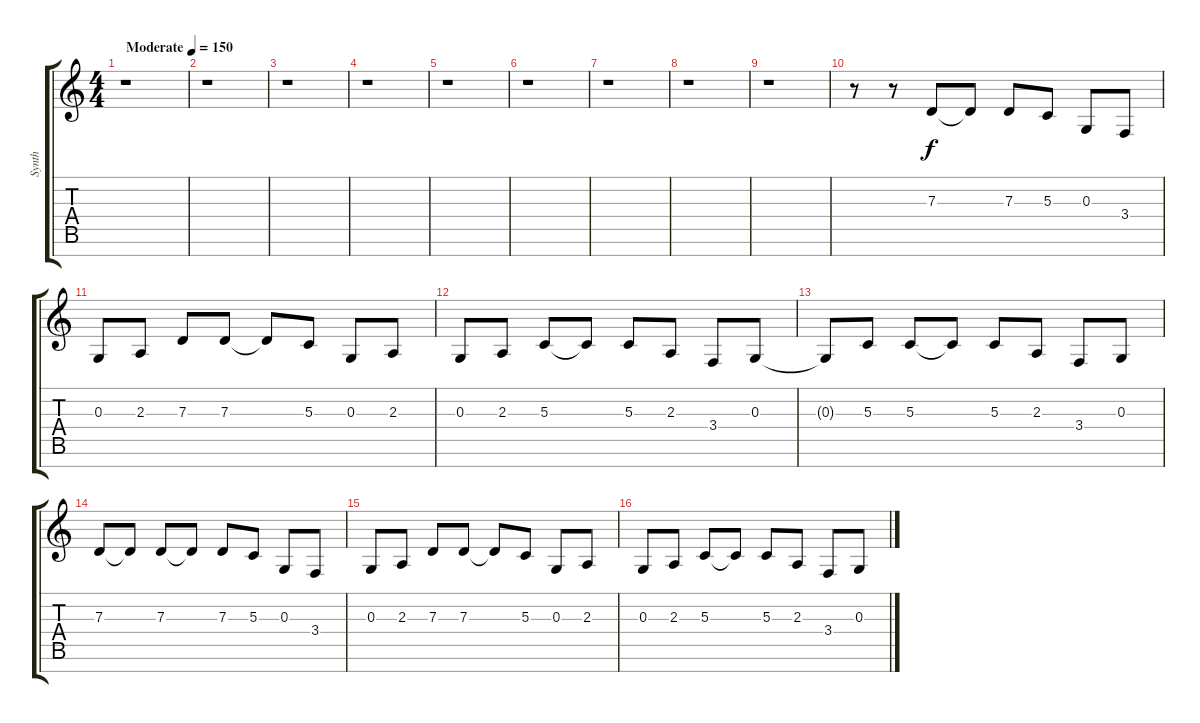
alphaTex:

\track ("Synth" "Synth") {instrument lead2sawtooth}
\staff {score tabs}
\tuning (E4 B3 G3 D3 A2 E2 B1) {hide}
\ts (4 4)
\tempo (150 "Moderate")
\clef g2
\ks c
r.1{dy f instrument lead2sawtooth} |
r.1 |
r.1 |
r.1 |
r.1 |
r.1 |
r.1 |
r.1 |
r.1 |
r.8 r.8 7.3.8 7.3{t}.8 7.3.8 5.3.8 0.3.8 3.4.8 |
0.3.8 2.3.8 7.3.8 7.3.8 7.3{t}.8 5.3.8 0.3.8 2.3.8 |
0.3.8 2.3.8 5.3.8 5.3{t}.8 5.3.8 2.3.8 3.4.8 0.3.8 |
0.3{t}.8 5.3.8 5.3.8 5.3{t}.8 5.3.8 2.3.8 3.4.8 0.3.8 |
7.3.8 7.3{t}.8 7.3.8 7.3{t}.8 7.3.8 5.3.8 0.3.8 3.4.8 |
0.3.8 2.3.8 7.3.8 7.3.8 7.3{t}.8 5.3.8 0.3.8 2.3.8 |
0.3.8 2.3.8 5.3.8 5.3{t}.8 5.3.8 2.3.8 3.4.8 0.3.8
